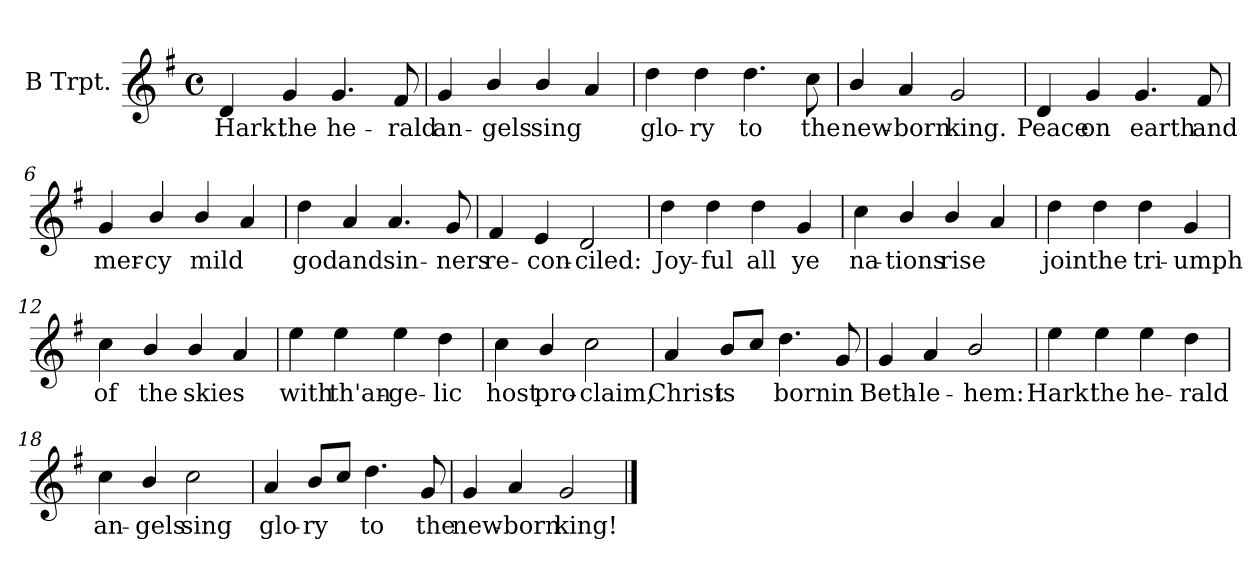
**kern	**text
*part1	*part1
*staff1	*staff1
*I"B Trpt.	*
*I'B Trpt.	*
*clefG2	*
*ITrd1c2	*
*k[b-]	*
*M4/4	*
*met(c)	*
=1	=1
4c/	Hark!
4f/	the
4.f/	he-
8e/	-rald
=2	=2
4f/	an-
4a/	-gels
4a/	sing
4g/	.
=3	=3
4cc\	glo-
4cc\	-ry
4.cc\	to
8b-\	the
=4	=4
4a/	new-
4g/	-born
2f/	king.
=5	=5
4c/	Peace
4f/	on
4.f/	earth
8e/	and
!!LO:LB:g=z
=6	=6
4f/	mer-
4a/	-cy
4a/	mild
4g/	.
=7	=7
4cc\	god
4g/	and
4.g/	sin-
8f/	-ners
=8	=8
4e/	re-
4d/	-con-
2c/	-ciled:
=9	=9
4cc\	Joy-
4cc\	-ful
4cc\	all
4f/	ye
=10	=10
4b-\	na-
4a/	-tions
4a/	rise
4g/	.
!!LO:LB:g=z
=11	=11
4cc\	join
4cc\	the
4cc\	tri-
4f/	-umph
=12	=12
4b-\	of
4a/	the
4a/	skies
4g/	.
=13	=13
4dd\	with
4dd\	th'an-
4dd\	-ge-
4cc\	-lic
=14	=14
4b-\	host
4a/	pro-
2b-\	-claim,
=15	=15
4g/	Christ
8a/L	is
8b-/J	.
4.cc\	born
8f/	in
!!LO:LB:g=z
=16	=16
4f/	Beth-
4g/	-le-
2a/	-hem:
=17	=17
4dd\	Hark!
4dd\	the
4dd\	he-
4cc\	-rald
=18	=18
4b-\	an-
4a/	-gels
2b-\	sing
=19	=19
4g/	glo-
8a/L	-ry
8b-/J	.
4.cc\	to
8f/	the
=20	=20
4f/	new-
4g/	-born
2f/	king!
==	==
*-	*-
